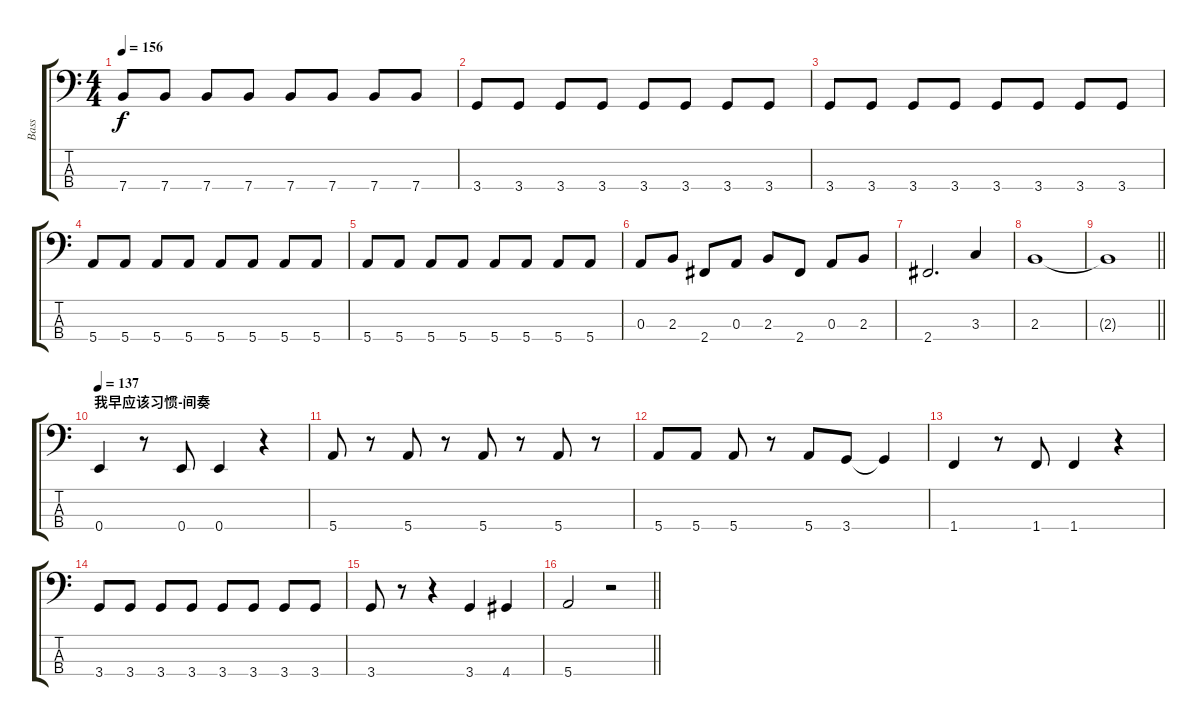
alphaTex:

\track ("Bass" "Bass") {instrument electricbassfinger}
\staff {score tabs}
\tuning (G2 D2 A1 E1) {hide}
\ts (4 4)
\tempo 156
\clef f4
\ks c
7.4.8{dy f} 7.4.8 7.4.8 7.4.8 7.4.8 7.4.8 7.4.8 7.4.8 |
3.4.8 3.4.8 3.4.8 3.4.8 3.4.8 3.4.8 3.4.8 3.4.8 |
3.4.8 3.4.8 3.4.8 3.4.8 3.4.8 3.4.8 3.4.8 3.4.8 |
5.4.8 5.4.8 5.4.8 5.4.8 5.4.8 5.4.8 5.4.8 5.4.8 |
5.4.8 5.4.8 5.4.8 5.4.8 5.4.8 5.4.8 5.4.8 5.4.8 |
0.3.8 2.3.8 2.4.8 0.3.8 2.3.8 2.4.8 0.3.8 2.3.8 |
2.4.2{d} 3.3.4 |
2.3.1 |
\barLineRight lightlight
2.3{t}.1 |
\section ("" "我早应该习惯-间奏")
\tempo 137
0.4.4 r.8 0.4.8 0.4.4 r.4 |
5.4.8 r.8 5.4.8 r.8 5.4.8 r.8 5.4.8 r.8 |
5.4.8 5.4.8 5.4.8 r.8 5.4.8 3.4.8 3.4{t}.4 |
1.4.4 r.8 1.4.8 1.4.4 r.4 |
3.4.8 3.4.8 3.4.8 3.4.8 3.4.8 3.4.8 3.4.8 3.4.8 |
3.4.8 r.8 r.4 3.4.4 4.4.4 |
\barLineRight lightlight
5.4.2 r.2
